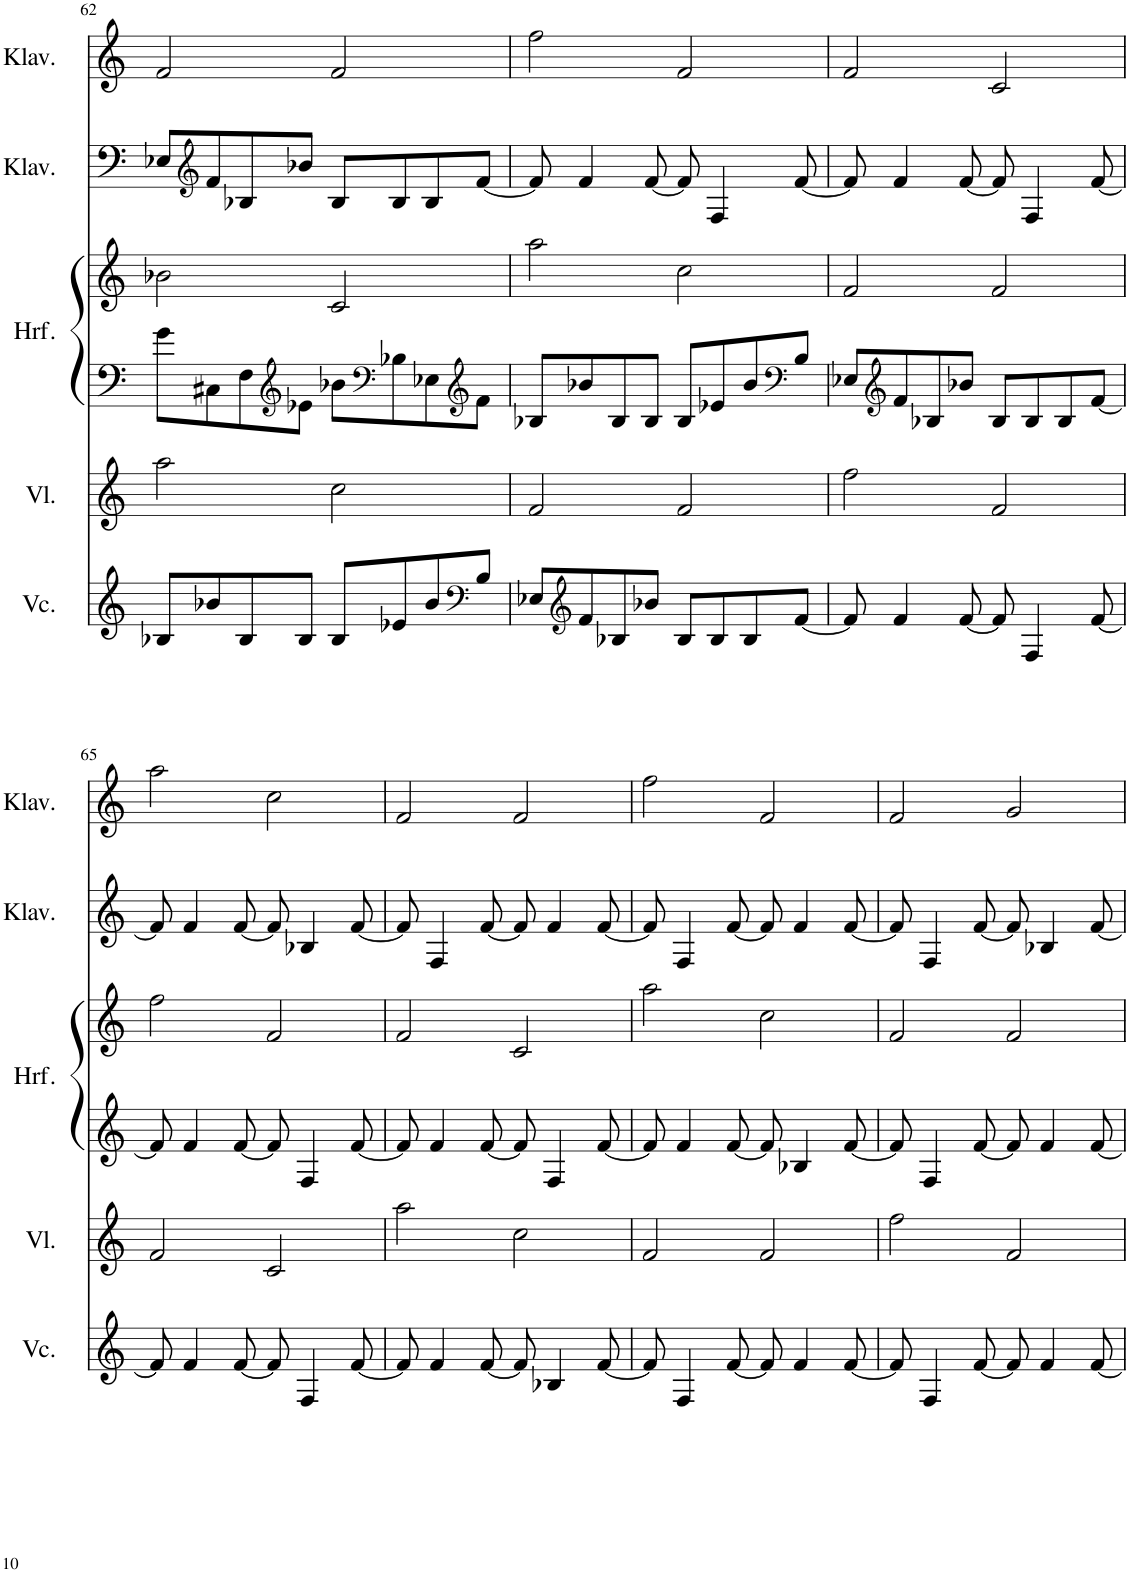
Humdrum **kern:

**kern	**kern	**kern	**kern	**kern	**kern
*part5	*part4	*part3	*part3	*part2	*part1
*staff6	*staff5	*staff4	*staff3	*staff2	*staff1
*I"Violoncello	*I"Violine	*I"Harfe	*	*I"Klavier	*I"Klavier
*I'Vc.	*I'Vl.	*I'Hrf.	*	*I'Klav.	*I'Klav.
!!LO:PB:g=z
*clefG2	*clefG2	*clefF4	*clefG2	*clefF4	*clefG2
*k[]	*k[]	*k[]	*k[]	*k[]	*k[]
*M4/4	*M4/4	*M4/4	*M4/4	*M4/4	*M4/4
=62	=62	=62	=62	=62	=62
8B-X/L	2aa\	8g\L	2b-X\	8E-X/L	2f/
*	*	*	*	*clefG2	*
8b-X/	.	8C#X\	.	8f/	.
8B-/	.	8F\	.	8B-X/	.
*	*	*clefG2	*	*	*
8B-/J	.	8e-X\J	.	8b-X/J	.
8B-/L	2cc\	8b-X\L	2c/	8B-/L	2f/
*	*	*clefF4	*	*	*
8e-X/	.	8B-X\	.	8B-/	.
8b-/	.	8E-X\	.	8B-/	.
*clefF4	*	*clefG2	*	*	*
8B-/J	.	8f\J	.	[8f/J	.
=63	=63	=63	=63	=63	=63
8E-X/L	2f/	8B-X/L	2aa\	8f/]	2ff\
*clefG2	*	*	*	*	*
8f/	.	8b-X/	.	4f/	.
8B-X/	.	8B-/	.	.	.
8b-X/J	.	8B-/J	.	[8f/	.
8B-/L	2f/	8B-/L	2cc\	8f/]	2f/
8B-/	.	8e-X/	.	4F/	.
8B-/	.	8b-/	.	.	.
*	*	*clefF4	*	*	*
[8f/J	.	8B-/J	.	[8f/	.
=64	=64	=64	=64	=64	=64
8f/]	2ff\	8E-X/L	2f/	8f/]	2f/
*	*	*clefG2	*	*	*
4f/	.	8f/	.	4f/	.
.	.	8B-X/	.	.	.
[8f/	.	8b-X/J	.	[8f/	.
8f/]	2f/	8B-/L	2f/	8f/]	2c/
4F/	.	8B-/	.	4F/	.
.	.	8B-/	.	.	.
[8f/	.	[8f/J	.	[8f/	.
!!LO:LB:g=z
=65	=65	=65	=65	=65	=65
8f/]	2f/	8f/]	2ff\	8f/]	2aa\
4f/	.	4f/	.	4f/	.
[8f/	.	[8f/	.	[8f/	.
8f/]	2c/	8f/]	2f/	8f/]	2cc\
4F/	.	4F/	.	4B-X/	.
[8f/	.	[8f/	.	[8f/	.
=66	=66	=66	=66	=66	=66
8f/]	2aa\	8f/]	2f/	8f/]	2f/
4f/	.	4f/	.	4F/	.
[8f/	.	[8f/	.	[8f/	.
8f/]	2cc\	8f/]	2c/	8f/]	2f/
4B-X/	.	4F/	.	4f/	.
[8f/	.	[8f/	.	[8f/	.
=67	=67	=67	=67	=67	=67
8f/]	2f/	8f/]	2aa\	8f/]	2ff\
4F/	.	4f/	.	4F/	.
[8f/	.	[8f/	.	[8f/	.
8f/]	2f/	8f/]	2cc\	8f/]	2f/
4f/	.	4B-X/	.	4f/	.
[8f/	.	[8f/	.	[8f/	.
=68	=68	=68	=68	=68	=68
8f/]	2ff\	8f/]	2f/	8f/]	2f/
4F/	.	4F/	.	4F/	.
[8f/	.	[8f/	.	[8f/	.
8f/]	2f/	8f/]	2f/	8f/]	2g/
4f/	.	4f/	.	4B-X/	.
[8f/	.	[8f/	.	[8f/	.
=	=	=	=	=	=
*-	*-	*-	*-	*-	*-
